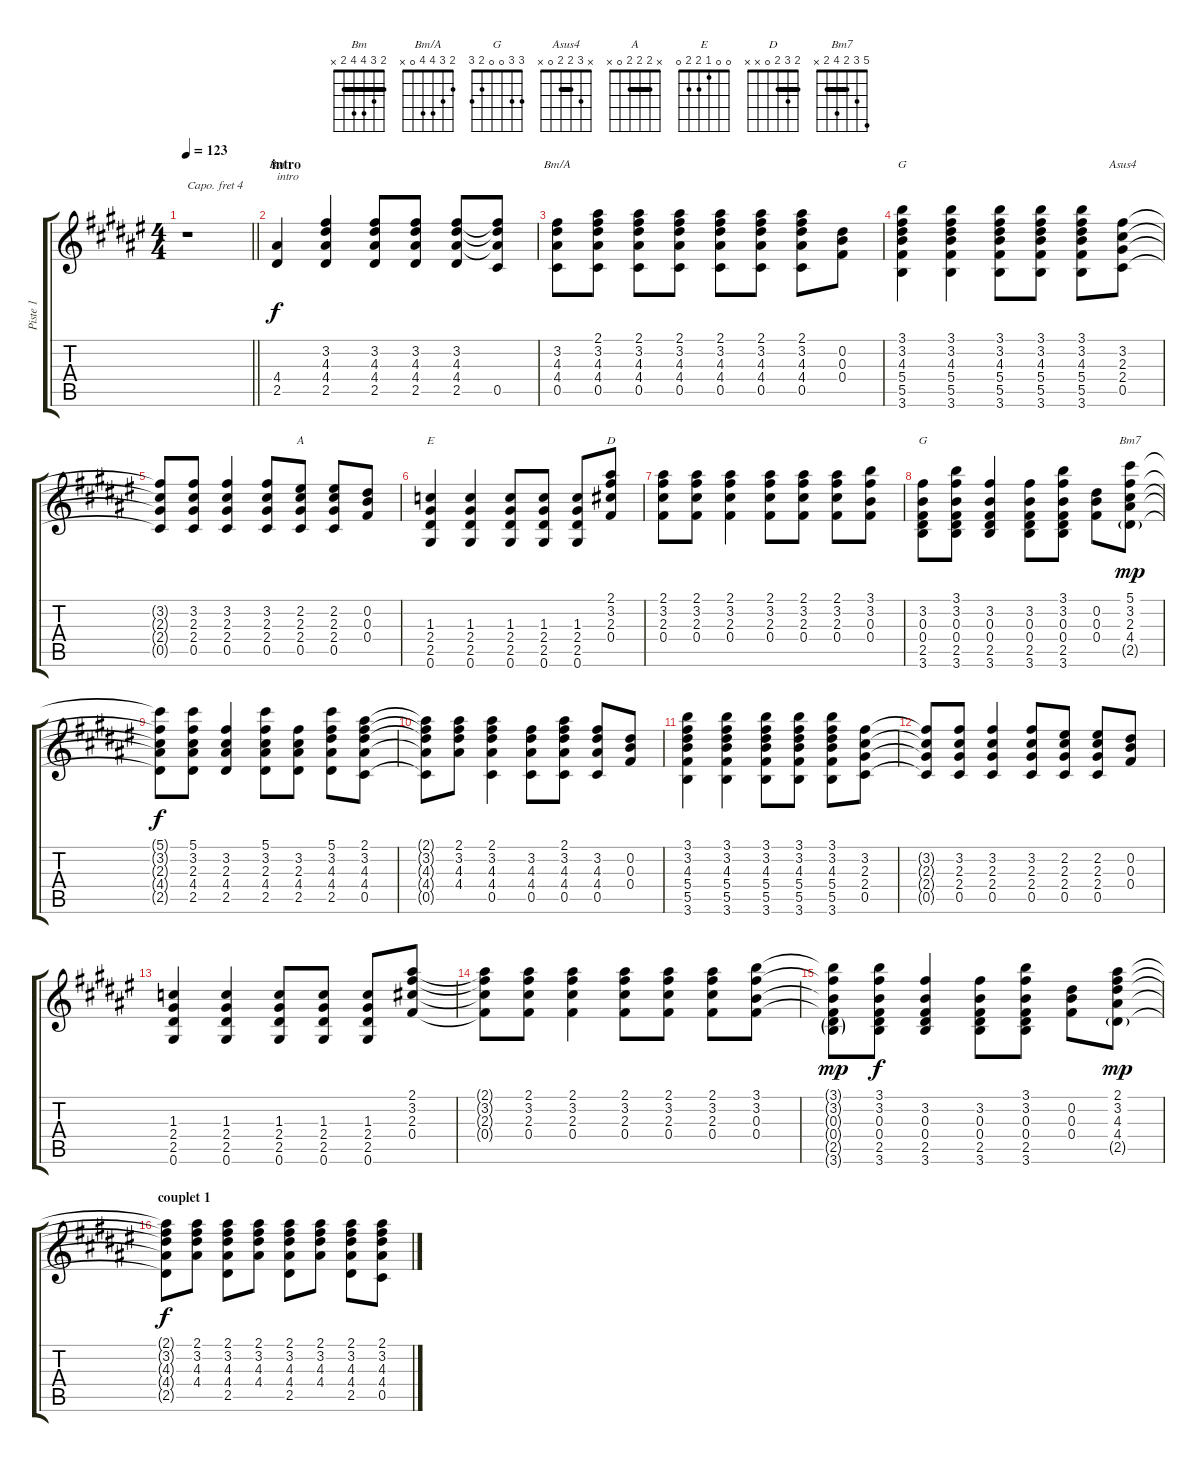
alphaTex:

\track ("Piste 1" "Piste 1") {instrument acousticguitarsteel}
\staff {score tabs}
\capo 4
\tuning (E4 B3 G3 D3 A2 E2) {hide}
\chord ("Bm" 2 3 4 4 2 x) {barre 2}
\chord ("Bm/A" 2 3 4 4 0 x)
\chord ("G" 3 3 4 5 5 3) {barre 3}
\chord ("Asus4" x 3 2 2 0 x) {barre 2}
\chord ("A" x 2 2 2 0 x) {barre 2}
\chord ("E" 0 0 1 2 2 0)
\chord ("D" 2 3 2 0 x x) {barre 2}
\chord ("G" 3 3 0 0 2 3)
\chord ("Bm7" 5 3 2 4 2 x) {barre 2}
\ts (4 4)
\tempo 123
\clef g2
\barLineRight lightlight
\ks f#
r.1{dy f instrument acousticguitarsteel} |
\section ("" "intro")
(4.4 2.5).4{ch "Bm" txt "intro"} (3.2 4.3 4.4 2.5).4 (3.2 4.3 4.4 2.5).8 (3.2 4.3 4.4 2.5).8 (3.2 4.3 4.4 2.5).8 (3.2{t} 4.3{t} 4.4{t} 0.5).8 |
(3.2 4.3 4.4 0.5).8{ch "Bm/A"} (2.1 3.2 4.3 4.4 0.5).8 (2.1 3.2 4.3 4.4 0.5).8 (2.1 3.2 4.3 4.4 0.5).8 (2.1 3.2 4.3 4.4 0.5).8 (2.1 3.2 4.3 4.4 0.5).8 (2.1 3.2 4.3 4.4 0.5).8 (0.2 0.3 0.4).8 |
(3.1 3.2 4.3 5.4 5.5 3.6).4{ch "G"} (3.1 3.2 4.3 5.4 5.5 3.6).4 (3.1 3.2 4.3 5.4 5.5 3.6).8 (3.1 3.2 4.3 5.4 5.5 3.6).8 (3.1 3.2 4.3 5.4 5.5 3.6).8 (3.2 2.3 2.4 0.5).8{ch "Asus4"} |
(3.2{t} 2.3{t} 2.4{t} 0.5{t}).8 (3.2 2.3 2.4 0.5).8 (3.2 2.3 2.4 0.5).4 (3.2 2.3 2.4 0.5).8 (2.2 2.3 2.4 0.5).8{ch "A"} (2.2 2.3 2.4 0.5).8 (0.2 0.3 0.4).8 |
(1.3 2.4 2.5 0.6).4{ch "E"} (1.3 2.4 2.5 0.6).4 (1.3 2.4 2.5 0.6).8 (1.3 2.4 2.5 0.6).8 (1.3 2.4 2.5 0.6).8 (2.1 3.2 2.3 0.4).8{ch "D"} |
(2.1 3.2 2.3 0.4).8 (2.1 3.2 2.3 0.4).8 (2.1 3.2 2.3 0.4).4 (2.1 3.2 2.3 0.4).8 (2.1 3.2 2.3 0.4).8 (2.1 3.2 2.3 0.4).8 (3.1 3.2 0.3 0.4).8 |
(3.2 0.3 0.4 2.5 3.6).8{ch "G"} (3.1 3.2 0.3 0.4 2.5 3.6).8 (3.2 0.3 0.4 2.5 3.6).4 (3.2 0.3 0.4 2.5 3.6).8 (3.1 3.2 0.3 0.4 2.5 3.6).8 (0.2 0.3 0.4).8 (5.1 3.2 2.3 4.4 2.5{g}).8{ch "Bm7" dy mp} |
(5.1{t} 3.2{t} 2.3{t} 4.4{t} 2.5{t}).8{dy f} (5.1 3.2 2.3 4.4 2.5).8 (3.2 2.3 4.4 2.5).4 (5.1 3.2 2.3 4.4 2.5).8 (3.2 2.3 4.4 2.5).8 (5.1 3.2 4.3 4.4 2.5).8 (2.1 3.2 4.3 4.4 0.5).8 |
(2.1{t} 3.2{t} 4.3{t} 4.4{t} 0.5{t}).8 (2.1 3.2 4.3 4.4).8 (2.1 3.2 4.3 4.4 0.5).4 (3.2 4.3 4.4 0.5).8 (2.1 3.2 4.3 4.4 0.5).8 (3.2 4.3 4.4 0.5).8 (0.2 0.3 0.4).8 |
(3.1 3.2 4.3 5.4 5.5 3.6).4 (3.1 3.2 4.3 5.4 5.5 3.6).4 (3.1 3.2 4.3 5.4 5.5 3.6).8 (3.1 3.2 4.3 5.4 5.5 3.6).8 (3.1 3.2 4.3 5.4 5.5 3.6).8 (3.2 2.3 2.4 0.5).8 |
(3.2{t} 2.3{t} 2.4{t} 0.5{t}).8 (3.2 2.3 2.4 0.5).8 (3.2 2.3 2.4 0.5).4 (3.2 2.3 2.4 0.5).8 (2.2 2.3 2.4 0.5).8 (2.2 2.3 2.4 0.5).8 (0.2 0.3 0.4).8 |
(1.3 2.4 2.5 0.6).4 (1.3 2.4 2.5 0.6).4 (1.3 2.4 2.5 0.6).8 (1.3 2.4 2.5 0.6).8 (1.3 2.4 2.5 0.6).8 (2.1 3.2 2.3 0.4).8 |
(2.1{t} 3.2{t} 2.3{t} 0.4{t}).8 (2.1 3.2 2.3 0.4).8 (2.1 3.2 2.3 0.4).4 (2.1 3.2 2.3 0.4).8 (2.1 3.2 2.3 0.4).8 (2.1 3.2 2.3 0.4).8 (3.1 3.2 0.3 0.4).8 |
(3.1{t} 3.2{t} 0.3{t} 0.4{t} 2.5{g} 3.6{g}).8{dy mp} (3.1 3.2 0.3 0.4 2.5 3.6).8{dy f} (3.2 0.3 0.4 2.5 3.6).4 (3.2 0.3 0.4 2.5 3.6).8 (3.1 3.2 0.3 0.4 2.5 3.6).8 (0.2 0.3 0.4).8 (2.1 3.2 4.3 4.4 2.5{g}).8{dy mp} |
\section ("" "couplet 1")
(2.1{t} 3.2{t} 4.3{t} 4.4{t} 2.5{t}).8{dy f} (2.1 3.2 4.3 4.4).8 (2.1 3.2 4.3 4.4 2.5).8 (2.1 3.2 4.3 4.4).8 (2.1 3.2 4.3 4.4 2.5).8 (2.1 3.2 4.3 4.4).8 (2.1 3.2 4.3 4.4 2.5).8 (2.1 3.2 4.3 4.4 0.5).8
